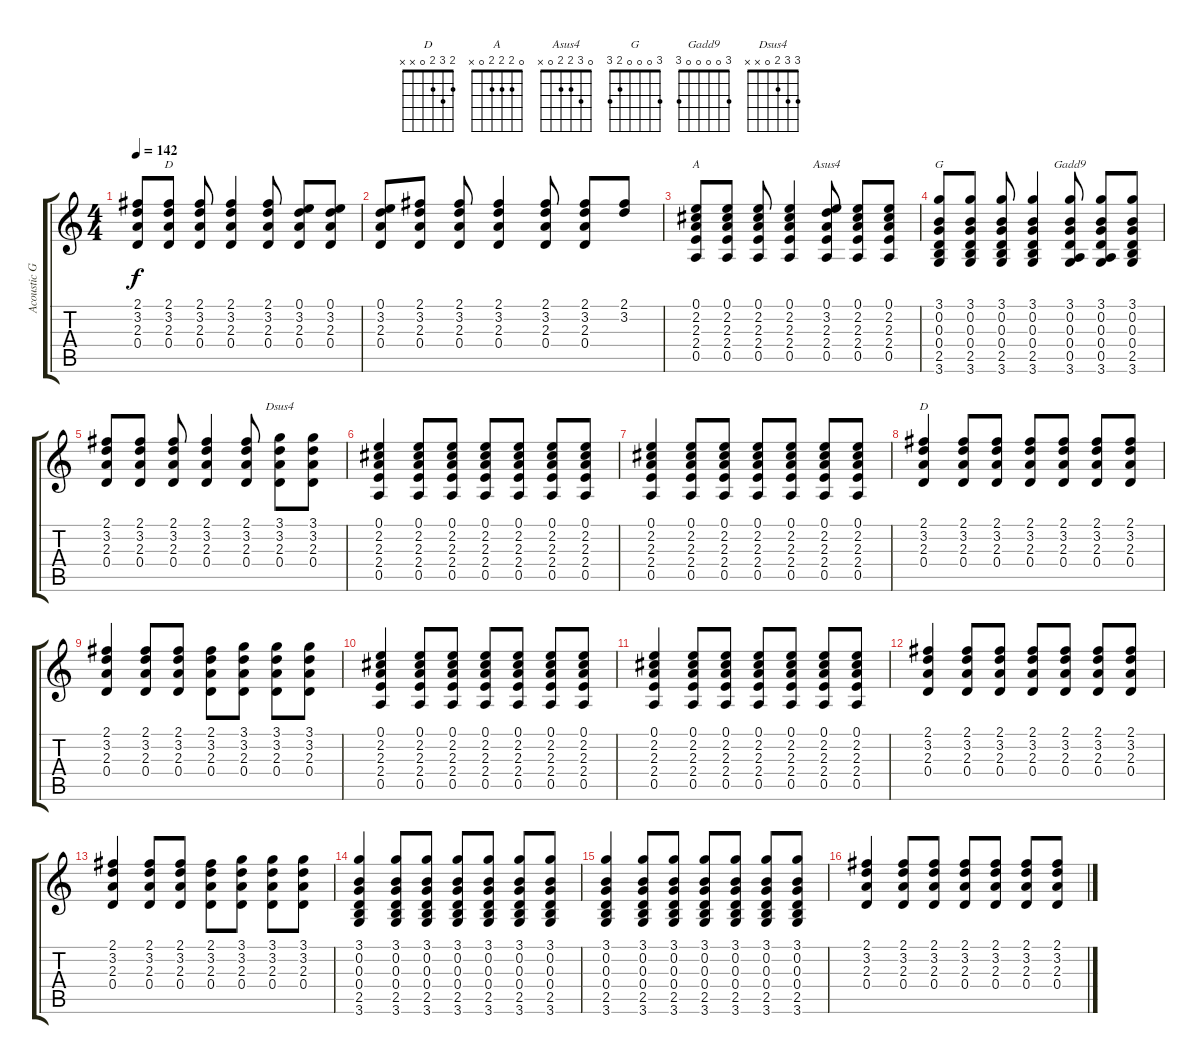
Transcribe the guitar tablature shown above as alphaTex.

\track ("Acoustic Guitar" "Acoustic G") {instrument acousticguitarsteel}
\staff {score tabs}
\tuning (E4 B3 G3 D3 A2 E2) {hide}
\chord ("D" 2 3 2 x x x)
\chord ("A" 0 2 2 2 0 x)
\chord ("Asus4" 0 3 2 2 0 x)
\chord ("G" 3 0 0 0 2 3)
\chord ("Gadd9" 3 0 0 0 0 3)
\chord ("Dsus4" 3 3 2 0 x x)
\chord ("D" 2 3 2 0 x x)
\ts (4 4)
\tempo 142
\clef g2
\ks c
(2.1 3.2 2.3 0.4).8{dy f} (2.1 3.2 2.3 0.4).8{ch "D"} (2.1 3.2 2.3 0.4).8 (2.1 3.2 2.3 0.4).4 (2.1 3.2 2.3 0.4).8 (0.1 3.2 2.3 0.4).8 (0.1 3.2 2.3 0.4).8 |
(0.1 3.2 2.3 0.4).8 (2.1 3.2 2.3 0.4).8 (2.1 3.2 2.3 0.4).8 (2.1 3.2 2.3 0.4).4 (2.1 3.2 2.3 0.4).8 (2.1 3.2 2.3 0.4).8 (2.1 3.2).8 |
(0.1 2.2 2.3 2.4 0.5).8{ch "A"} (0.1 2.2 2.3 2.4 0.5).8 (0.1 2.2 2.3 2.4 0.5).8 (0.1 2.2 2.3 2.4 0.5).4 (0.1 3.2 2.3 2.4 0.5).8{ch "Asus4"} (0.1 2.2 2.3 2.4 0.5).8 (0.1 2.2 2.3 2.4 0.5).8 |
(3.1 0.2 0.3 0.4 2.5 3.6).8{ch "G"} (3.1 0.2 0.3 0.4 2.5 3.6).8 (3.1 0.2 0.3 0.4 2.5 3.6).8 (3.1 0.2 0.3 0.4 2.5 3.6).4 (3.1 0.2 0.3 0.4 0.5 3.6).8{ch "Gadd9"} (3.1 0.2 0.3 0.4 0.5 3.6).8 (3.1 0.2 0.3 0.4 2.5 3.6).8 |
(2.1 3.2 2.3 0.4).8 (2.1 3.2 2.3 0.4).8 (2.1 3.2 2.3 0.4).8 (2.1 3.2 2.3 0.4).4 (2.1 3.2 2.3 0.4).8 (3.1 3.2 2.3 0.4).8{ch "Dsus4"} (3.1 3.2 2.3 0.4).8 |
(0.1 2.2 2.3 2.4 0.5).4 (0.1 2.2 2.3 2.4 0.5).8 (0.1 2.2 2.3 2.4 0.5).8 (0.1 2.2 2.3 2.4 0.5).8 (0.1 2.2 2.3 2.4 0.5).8 (0.1 2.2 2.3 2.4 0.5).8 (0.1 2.2 2.3 2.4 0.5).8 |
(0.1 2.2 2.3 2.4 0.5).4 (0.1 2.2 2.3 2.4 0.5).8 (0.1 2.2 2.3 2.4 0.5).8 (0.1 2.2 2.3 2.4 0.5).8 (0.1 2.2 2.3 2.4 0.5).8 (0.1 2.2 2.3 2.4 0.5).8 (0.1 2.2 2.3 2.4 0.5).8 |
(2.1 3.2 2.3 0.4).4{ch "D"} (2.1 3.2 2.3 0.4).8 (2.1 3.2 2.3 0.4).8 (2.1 3.2 2.3 0.4).8 (2.1 3.2 2.3 0.4).8 (2.1 3.2 2.3 0.4).8 (2.1 3.2 2.3 0.4).8 |
(2.1 3.2 2.3 0.4).4 (2.1 3.2 2.3 0.4).8 (2.1 3.2 2.3 0.4).8 (2.1 3.2 2.3 0.4).8 (3.1 3.2 2.3 0.4).8 (3.1 3.2 2.3 0.4).8 (3.1 3.2 2.3 0.4).8 |
(0.1 2.2 2.3 2.4 0.5).4 (0.1 2.2 2.3 2.4 0.5).8 (0.1 2.2 2.3 2.4 0.5).8 (0.1 2.2 2.3 2.4 0.5).8 (0.1 2.2 2.3 2.4 0.5).8 (0.1 2.2 2.3 2.4 0.5).8 (0.1 2.2 2.3 2.4 0.5).8 |
(0.1 2.2 2.3 2.4 0.5).4 (0.1 2.2 2.3 2.4 0.5).8 (0.1 2.2 2.3 2.4 0.5).8 (0.1 2.2 2.3 2.4 0.5).8 (0.1 2.2 2.3 2.4 0.5).8 (0.1 2.2 2.3 2.4 0.5).8 (0.1 2.2 2.3 2.4 0.5).8 |
(2.1 3.2 2.3 0.4).4 (2.1 3.2 2.3 0.4).8 (2.1 3.2 2.3 0.4).8 (2.1 3.2 2.3 0.4).8 (2.1 3.2 2.3 0.4).8 (2.1 3.2 2.3 0.4).8 (2.1 3.2 2.3 0.4).8 |
(2.1 3.2 2.3 0.4).4 (2.1 3.2 2.3 0.4).8 (2.1 3.2 2.3 0.4).8 (2.1 3.2 2.3 0.4).8 (3.1 3.2 2.3 0.4).8 (3.1 3.2 2.3 0.4).8 (3.1 3.2 2.3 0.4).8 |
(3.1 0.2 0.3 0.4 2.5 3.6).4 (3.1 0.2 0.3 0.4 2.5 3.6).8 (3.1 0.2 0.3 0.4 2.5 3.6).8 (3.1 0.2 0.3 0.4 2.5 3.6).8 (3.1 0.2 0.3 0.4 2.5 3.6).8 (3.1 0.2 0.3 0.4 2.5 3.6).8 (3.1 0.2 0.3 0.4 2.5 3.6).8 |
(3.1 0.2 0.3 0.4 2.5 3.6).4 (3.1 0.2 0.3 0.4 2.5 3.6).8 (3.1 0.2 0.3 0.4 2.5 3.6).8 (3.1 0.2 0.3 0.4 2.5 3.6).8 (3.1 0.2 0.3 0.4 2.5 3.6).8 (3.1 0.2 0.3 0.4 2.5 3.6).8 (3.1 0.2 0.3 0.4 2.5 3.6).8 |
(2.1 3.2 2.3 0.4).4 (2.1 3.2 2.3 0.4).8 (2.1 3.2 2.3 0.4).8 (2.1 3.2 2.3 0.4).8 (2.1 3.2 2.3 0.4).8 (2.1 3.2 2.3 0.4).8 (2.1 3.2 2.3 0.4).8
